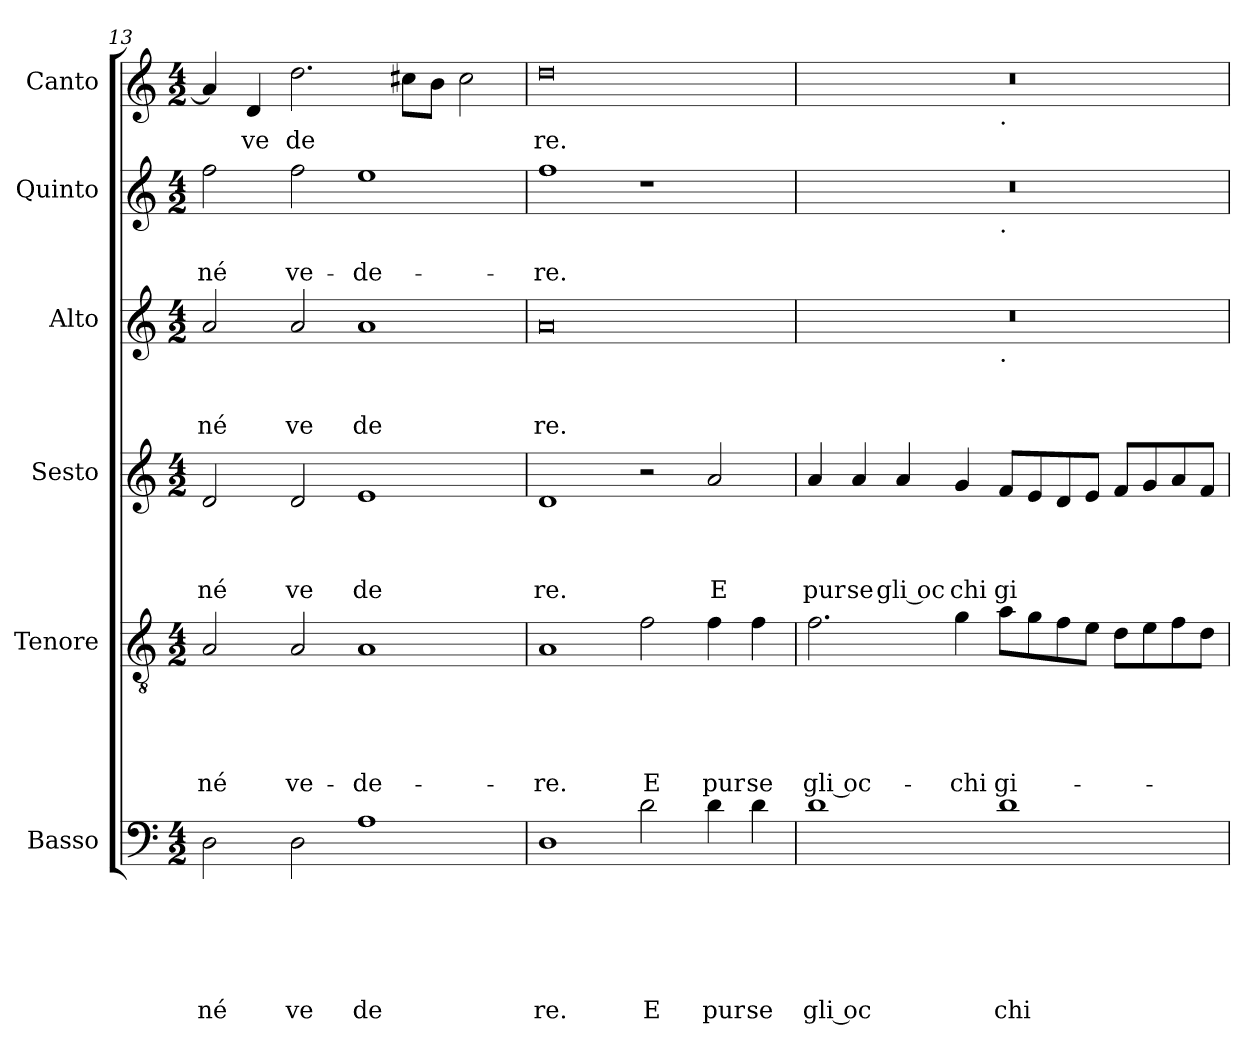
**kern	**text	**text	**text	**text	**text	**text	**kern	**text	**text	**text	**text	**text	**kern	**text	**text	**text	**text	**kern	**text	**text	**text	**kern	**text	**text	**kern	**text
*part6	*part6	*part6	*part6	*part6	*part6	*part6	*part5	*part5	*part5	*part5	*part5	*part5	*part4	*part4	*part4	*part4	*part4	*part3	*part3	*part3	*part3	*part2	*part2	*part2	*part1	*part1
*staff6	*staff6	*staff6	*staff6	*staff6	*staff6	*staff6	*staff5	*staff5	*staff5	*staff5	*staff5	*staff5	*staff4	*staff4	*staff4	*staff4	*staff4	*staff3	*staff3	*staff3	*staff3	*staff2	*staff2	*staff2	*staff1	*staff1
*I"Basso	*	*	*	*	*	*	*I"Tenore	*	*	*	*	*	*I"Sesto	*	*	*	*	*I"Alto	*	*	*	*I"Quinto	*	*	*I"Canto	*
!!LO:LB:g=z
*clefF4	*	*	*	*	*	*	*clefGv2	*	*	*	*	*	*clefG2	*	*	*	*	*clefG2	*	*	*	*clefG2	*	*	*clefG2	*
*k[]	*	*	*	*	*	*	*k[]	*	*	*	*	*	*k[]	*	*	*	*	*k[]	*	*	*	*k[]	*	*	*k[]	*
*C:	*	*	*	*	*	*	*C:	*	*	*	*	*	*C:	*	*	*	*	*C:	*	*	*	*C:	*	*	*C:	*
*M4/2	*	*	*	*	*	*	*M4/2	*	*	*	*	*	*M4/2	*	*	*	*	*M4/2	*	*	*	*M4/2	*	*	*M4/2	*
=13	=13	=13	=13	=13	=13	=13	=13	=13	=13	=13	=13	=13	=13	=13	=13	=13	=13	=13	=13	=13	=13	=13	=13	=13	=13	=13
!	!	!	!	!	!	!LO:LY:b	!	!	!	!	!	!LO:LY:b	!	!	!	!	!LO:LY:b	!	!	!	!LO:LY:b	!	!	!LO:LY:b	!	!
2D\	.	.	.	.	.	né	2A/	.	.	.	.	né	2d/	.	.	.	né	2a/	.	.	né	2ff\	.	né	4a/]	.
!	!	!	!	!	!	!	!	!	!	!	!	!	!	!	!	!	!	!	!	!	!	!	!	!	!	!LO:LY:b
.	.	.	.	.	.	.	.	.	.	.	.	.	.	.	.	.	.	.	.	.	.	.	.	.	4d/	ve
!	!	!	!	!	!	!LO:LY:b	!	!	!	!	!	!LO:LY:b	!	!	!	!	!LO:LY:b	!	!	!	!LO:LY:b	!	!	!LO:LY:b	!	!LO:LY:b
2D\	.	.	.	.	.	ve	2A/	.	.	.	.	ve-	2d/	.	.	.	ve	2a/	.	.	ve	2ff\	.	ve-	2.dd\	de
!	!	!	!	!	!	!LO:LY:b	!	!	!	!	!	!LO:LY:b	!	!	!	!	!LO:LY:b	!	!	!	!LO:LY:b	!	!	!LO:LY:b	!	!
1A	.	.	.	.	.	de	1A	.	.	.	.	-de-	1e	.	.	.	de	1a	.	.	de	1ee	.	-de-	.	.
.	.	.	.	.	.	.	.	.	.	.	.	.	.	.	.	.	.	.	.	.	.	.	.	.	8cc#X\L	.
.	.	.	.	.	.	.	.	.	.	.	.	.	.	.	.	.	.	.	.	.	.	.	.	.	8b\J	.
.	.	.	.	.	.	.	.	.	.	.	.	.	.	.	.	.	.	.	.	.	.	.	.	.	2cc#\	.
=14	=14	=14	=14	=14	=14	=14	=14	=14	=14	=14	=14	=14	=14	=14	=14	=14	=14	=14	=14	=14	=14	=14	=14	=14	=14	=14
!	!	!	!	!	!	!LO:LY:b	!	!	!	!	!	!LO:LY:b	!	!	!	!	!LO:LY:b	!	!	!	!LO:LY:b	!	!	!LO:LY:b	!	!LO:LY:b
1D	.	.	.	.	.	re.	1A	.	.	.	.	-re.	1d	.	.	.	re.	0a	.	.	re.	1ff	.	-re.	0dd	re.
!	!	!	!	!	!	!LO:LY:b	!	!	!	!	!	!LO:LY:b	!	!	!	!	!	!	!	!	!	!	!	!	!	!
2d\	.	.	.	.	.	E	2f\	.	.	.	.	E	2r	.	.	.	.	.	.	.	.	1r	.	.	.	.
!	!	!	!	!	!	!LO:LY:b	!	!	!	!	!	!LO:LY:b	!	!	!	!	!LO:LY:b	!	!	!	!	!	!	!	!	!
4d\	.	.	.	.	.	pur	4f\	.	.	.	.	pur	2a/	.	.	.	E	.	.	.	.	.	.	.	.	.
!	!	!	!	!	!	!LO:LY:b	!	!	!	!	!	!LO:LY:b	!	!	!	!	!	!	!	!	!	!	!	!	!	!
4d\	.	.	.	.	.	se	4f\	.	.	.	.	se	.	.	.	.	.	.	.	.	.	.	.	.	.	.
=15	=15	=15	=15	=15	=15	=15	=15	=15	=15	=15	=15	=15	=15	=15	=15	=15	=15	=15	=15	=15	=15	=15	=15	=15	=15	=15
!	!	!	!	!	!	!LO:LY:b:rj	!	!	!	!	!	!LO:LY:b:rj	!	!	!	!	!LO:LY:b	!	!	!	!	!	!	!	!	!
*	*	*	*	*	*	*	*	*	*	*	*	*	*	*	*	*	*	*^	*	*	*	*^	*	*	*^	*
1d	.	.	.	.	.	gli oc	2.f\	.	.	.	.	gli oc-	4a/	.	.	.	pur	0r	1ryy	.	.	.	0r	1ryy	.	.	0r	1ryy	.
!	!	!	!	!	!	!	!	!	!	!	!	!	!	!	!	!	!LO:LY:b	!	!	!	!	!	!	!	!	!	!	!	!
.	.	.	.	.	.	.	.	.	.	.	.	.	4a/	.	.	.	se	.	.	.	.	.	.	.	.	.	.	.	.
!	!	!	!	!	!	!	!	!	!	!	!	!	!	!	!	!	!LO:LY:b:rj	!	!	!	!	!	!	!	!	!	!	!	!
.	.	.	.	.	.	.	.	.	.	.	.	.	4a/	.	.	.	gli oc	.	.	.	.	.	.	.	.	.	.	.	.
!	!	!	!	!	!	!	!	!	!	!	!	!LO:LY:b	!	!	!	!	!LO:LY:b	!	!	!	!	!	!	!	!	!	!	!	!
.	.	.	.	.	.	.	4g\	.	.	.	.	-chi	4g/	.	.	.	chi	.	.	.	.	.	.	.	.	.	.	.	.
!	!	!	!	!	!	!	!	!	!	!	!	!	!	!	!	!	!	!	!	!	!	!	!	!	!	!	!	!LO:TX:b:t=.	!
!	!	!	!	!	!	!	!	!	!	!	!	!	!	!	!	!	!	!	!	!	!	!	!	!LO:TX:b:t=.	!	!	!	!	!
!	!	!	!	!	!	!	!	!	!	!	!	!	!	!	!	!	!	!	!LO:TX:b:t=.	!	!	!	!	!	!	!	!	!	!
!	!	!	!	!	!	!LO:LY:b	!	!	!	!	!	!LO:LY:b	!	!	!	!	!LO:LY:b	!	!	!	!	!	!	!	!	!	!	!	!
1d	.	.	.	.	.	chi	8a\L	.	.	.	.	gi-	8f/L	.	.	.	gi	.	1ryy	.	.	.	.	1ryy	.	.	.	1ryy	.
.	.	.	.	.	.	.	8g\	.	.	.	.	.	8e/	.	.	.	.	.	.	.	.	.	.	.	.	.	.	.	.
.	.	.	.	.	.	.	8f\	.	.	.	.	.	8d/	.	.	.	.	.	.	.	.	.	.	.	.	.	.	.	.
.	.	.	.	.	.	.	8e\J	.	.	.	.	.	8e/J	.	.	.	.	.	.	.	.	.	.	.	.	.	.	.	.
.	.	.	.	.	.	.	8d\L	.	.	.	.	.	8f/L	.	.	.	.	.	.	.	.	.	.	.	.	.	.	.	.
.	.	.	.	.	.	.	8e\	.	.	.	.	.	8g/	.	.	.	.	.	.	.	.	.	.	.	.	.	.	.	.
.	.	.	.	.	.	.	8f\	.	.	.	.	.	8a/	.	.	.	.	.	.	.	.	.	.	.	.	.	.	.	.
.	.	.	.	.	.	.	8d\J	.	.	.	.	.	8f/J	.	.	.	.	.	.	.	.	.	.	.	.	.	.	.	.
*	*	*	*	*	*	*	*	*	*	*	*	*	*	*	*	*	*	*v	*v	*	*	*	*	*	*	*	*v	*v	*
*	*	*	*	*	*	*	*	*	*	*	*	*	*	*	*	*	*	*	*	*	*	*v	*v	*	*	*	*
=	=	=	=	=	=	=	=	=	=	=	=	=	=	=	=	=	=	=	=	=	=	=	=	=	=	=
*-	*-	*-	*-	*-	*-	*-	*-	*-	*-	*-	*-	*-	*-	*-	*-	*-	*-	*-	*-	*-	*-	*-	*-	*-	*-	*-
